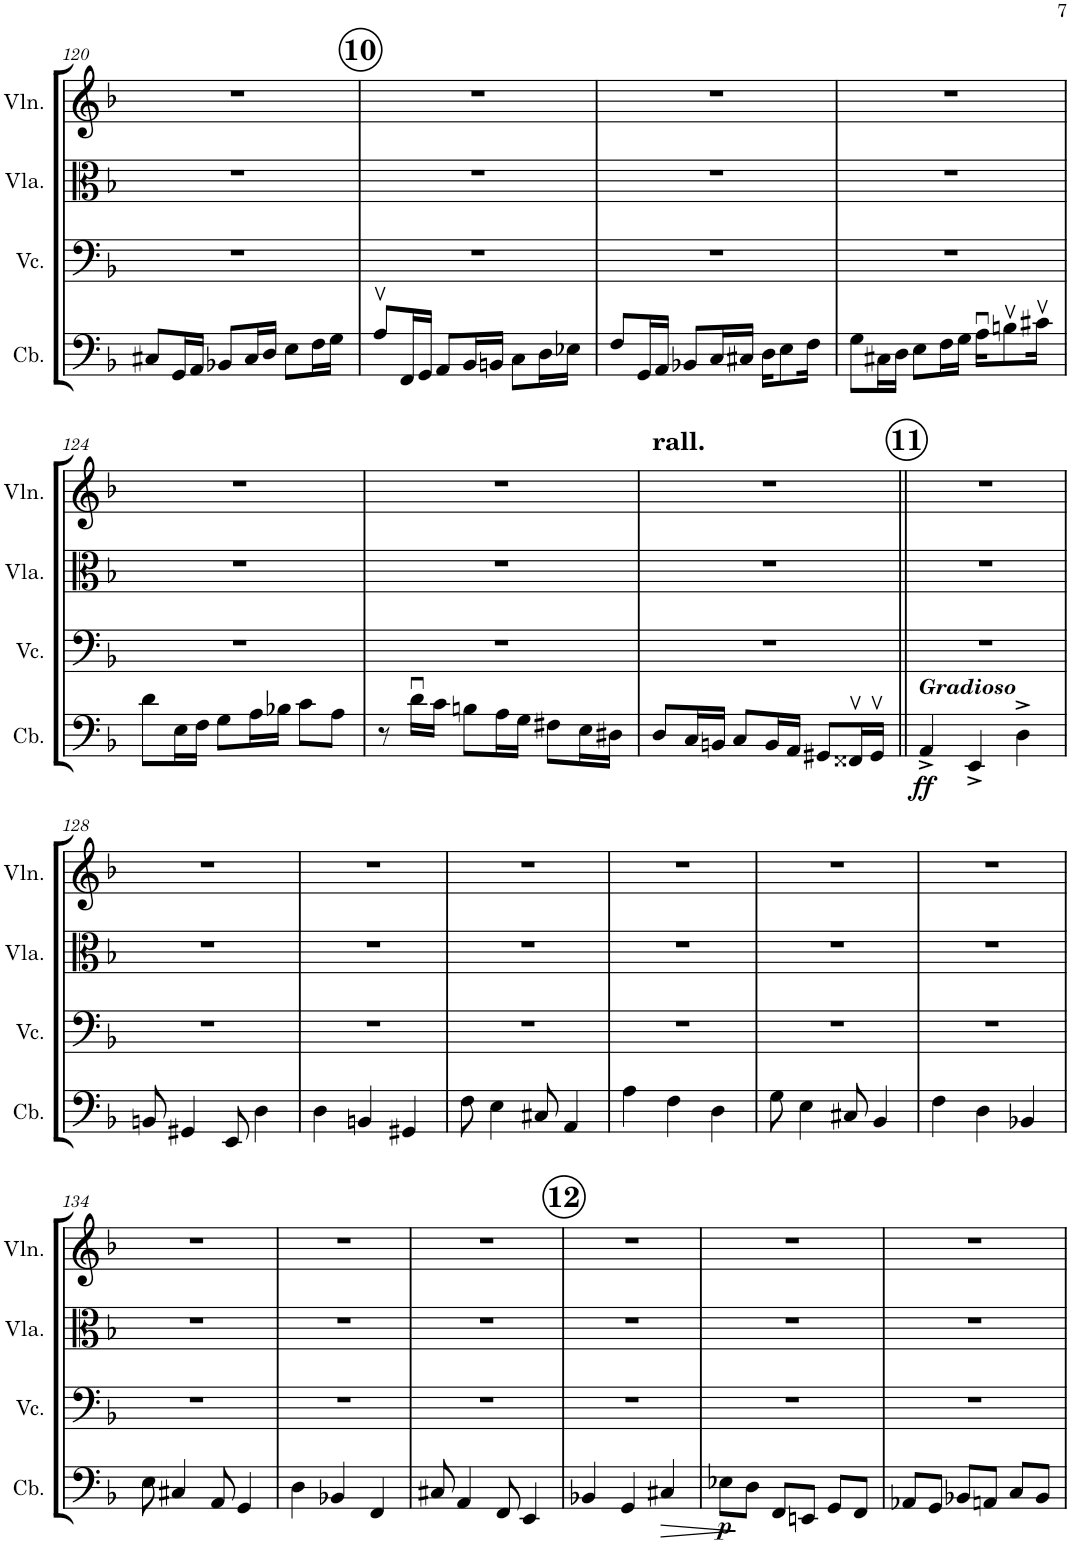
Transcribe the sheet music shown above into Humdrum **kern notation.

**kern	**dynam	**kern	**kern	**kern
*part4	*part4	*part3	*part2	*part1
*staff4	*staff4	*staff3	*staff2	*staff1
*I"Contrabass	*	*I"Violoncello	*I"Viola	*I"Violin
*I'Cb.	*	*I'Vc.	*I'Vla.	*I'Vln.
!!LO:PB:g=z
*clefF4	*	*clefF4	*clefC3	*clefG2
*Trd7c12	*	*	*	*
*k[b-]	*	*k[b-]	*k[b-]	*k[b-]
*M3/4	*	*M3/4	*M3/4	*M3/4
=120	=120	=120	=120	=120
8C#X/L	.	2.r	2.r	2.r
16GG/L	.	.	.	.
16AA/JJ	.	.	.	.
8BB-X/L	.	.	.	.
16C#/L	.	.	.	.
16D/JJ	.	.	.	.
8E\L	.	.	.	.
16F\L	.	.	.	.
16G\JJ	.	.	.	.
!!LO:REH:place=s1:a:B:cj:enc=circle:fs=14:t=10
=121	=121	=121	=121	=121
8Av/L	.	2.r	2.r	2.r
16FF/L	.	.	.	.
16GG/JJ	.	.	.	.
8AA/L	.	.	.	.
16BB-/L	.	.	.	.
16BBn/JJ	.	.	.	.
8C\L	.	.	.	.
16D\L	.	.	.	.
16E-X\JJ	.	.	.	.
=122	=122	=122	=122	=122
8F/L	.	2.r	2.r	2.r
16GG/L	.	.	.	.
16AA/JJ	.	.	.	.
8BB-X/L	.	.	.	.
16C/L	.	.	.	.
16C#X/JJ	.	.	.	.
16D\KL	.	.	.	.
8E\	.	.	.	.
16F\Jk	.	.	.	.
=123	=123	=123	=123	=123
8G\L	.	2.r	2.r	2.r
16C#X\L	.	.	.	.
16D\JJ	.	.	.	.
8E\L	.	.	.	.
16F\L	.	.	.	.
16G\JJ	.	.	.	.
16Au\KL	.	.	.	.
8Bnv\	.	.	.	.
16c#Xv\Jk	.	.	.	.
!!LO:LB:g=z
=124	=124	=124	=124	=124
8d\L	.	2.r	2.r	2.r
16E\L	.	.	.	.
16F\JJ	.	.	.	.
8G\L	.	.	.	.
16A\L	.	.	.	.
16B-X\JJ	.	.	.	.
8c\L	.	.	.	.
8A\J	.	.	.	.
=125	=125	=125	=125	=125
8r	.	2.r	2.r	2.r
16du\LL	.	.	.	.
16c\JJ	.	.	.	.
8Bn\L	.	.	.	.
16A\L	.	.	.	.
16G\JJ	.	.	.	.
8F#X\L	.	.	.	.
16E\L	.	.	.	.
16D#X\JJ	.	.	.	.
=126	=126	=126	=126	=126
!	!	!	!	!LO:TX:a:t=rall.
8D/L	.	2.r	2.r	2.r
16C/L	.	.	.	.
16BBn/JJ	.	.	.	.
8C/L	.	.	.	.
16BB/L	.	.	.	.
16AA/JJ	.	.	.	.
8GG#X/L	.	.	.	.
16FF##Xv/L	.	.	.	.
16GG#v/JJ	.	.	.	.
!!LO:REH:place=s1:a:B:cj:enc=circle:fs=14:t=11
=127||	=127||	=127||	=127||	=127||
!LO:TX:a:Bi:t=Gradioso	!	!	!	!
!	!LO:DY:b	!	!	!
4AA^/	ff	2.r	2.r	2.r
4EE^/	.	.	.	.
4D^\	.	.	.	.
!!LO:LB:g=z
=128	=128	=128	=128	=128
8BBn/	.	2.r	2.r	2.r
4GG#X/	.	.	.	.
8EE/	.	.	.	.
4D\	.	.	.	.
=129	=129	=129	=129	=129
4D\	.	2.r	2.r	2.r
4BBn/	.	.	.	.
4GG#X/	.	.	.	.
=130	=130	=130	=130	=130
8F\	.	2.r	2.r	2.r
4E\	.	.	.	.
8C#X/	.	.	.	.
4AA/	.	.	.	.
=131	=131	=131	=131	=131
4A\	.	2.r	2.r	2.r
4F\	.	.	.	.
4D\	.	.	.	.
=132	=132	=132	=132	=132
8G\	.	2.r	2.r	2.r
4E\	.	.	.	.
8C#X/	.	.	.	.
4BB-/	.	.	.	.
=133	=133	=133	=133	=133
4F\	.	2.r	2.r	2.r
4D\	.	.	.	.
4BB-X/	.	.	.	.
!!LO:LB:g=z
=134	=134	=134	=134	=134
8E\	.	2.r	2.r	2.r
4C#X/	.	.	.	.
8AA/	.	.	.	.
4GG/	.	.	.	.
=135	=135	=135	=135	=135
4D\	.	2.r	2.r	2.r
4BB-X/	.	.	.	.
4FF/	.	.	.	.
=136	=136	=136	=136	=136
8C#X/	.	2.r	2.r	2.r
4AA/	.	.	.	.
8FF/	.	.	.	.
4EE/	.	.	.	.
!!LO:REH:place=s1:a:B:cj:enc=circle:fs=14:t=12
=137	=137	=137	=137	=137
4BB-X/	.	2.r	2.r	2.r
4GG/	.	.	.	.
!	!LO:HP:b	!	!	!
4C#X/	>	.	.	.
=138	=138	=138	=138	=138
!	!LO:DY:b	!	!	!
8E-X\L	p	2.r	2.r	2.r
8D\J	]	.	.	.
8FF/L	.	.	.	.
8EEn/J	.	.	.	.
8GG/L	.	.	.	.
8FF/J	.	.	.	.
=139	=139	=139	=139	=139
8AA-X/L	.	2.r	2.r	2.r
8GG/J	.	.	.	.
8BB-X/L	.	.	.	.
8AAn/J	.	.	.	.
8C/L	.	.	.	.
8BB-/J	.	.	.	.
=	=	=	=	=
*-	*-	*-	*-	*-
